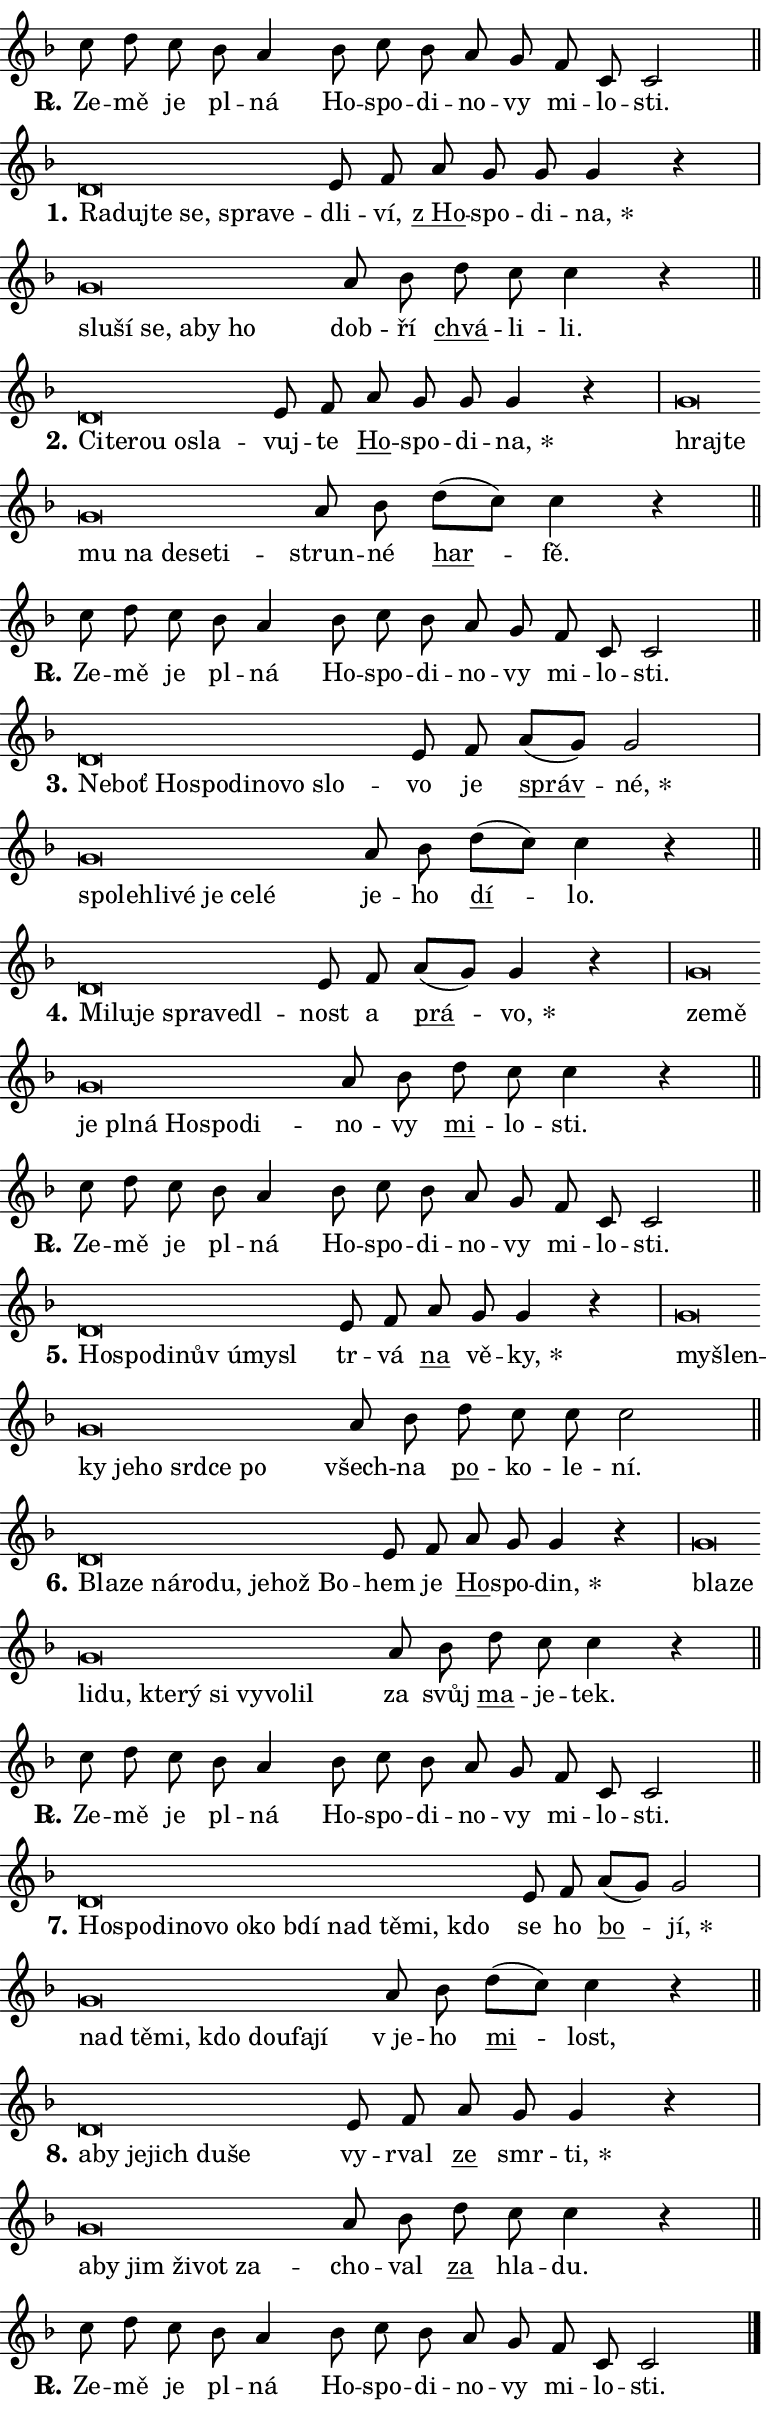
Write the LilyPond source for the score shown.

\version "2.24.0"
\header { tagline = "" }
\paper {
  indent = 0\cm
  top-margin = 0\cm
  right-margin = 0.13\cm % to fit lyric hyphens
  bottom-margin = 0\cm
  left-margin = 0\cm
  paper-width = 13\cm
  page-breaking = #ly:one-page-breaking
  system-system-spacing.basic-distance = #11
  score-system-spacing.basic-distance = #11
  ragged-last = ##f
}


%% Author: Thomas Morley
%% https://lists.gnu.org/archive/html/lilypond-user/2020-05/msg00002.html
#(define (line-position grob)
"Returns position of @var[grob} in current system:
   @code{'start}, if at first time-step
   @code{'end}, if at last time-step
   @code{'middle} otherwise
"
  (let* ((col (ly:item-get-column grob))
         (ln (ly:grob-object col 'left-neighbor))
         (rn (ly:grob-object col 'right-neighbor))
         (col-to-check-left (if (ly:grob? ln) ln col))
         (col-to-check-right (if (ly:grob? rn) rn col))
         (break-dir-left
           (and
             (ly:grob-property col-to-check-left 'non-musical #f)
             (ly:item-break-dir col-to-check-left)))
         (break-dir-right
           (and
             (ly:grob-property col-to-check-right 'non-musical #f)
             (ly:item-break-dir col-to-check-right))))
        (cond ((eqv? 1 break-dir-left) 'start)
              ((eqv? -1 break-dir-right) 'end)
              (else 'middle))))

#(define (tranparent-at-line-position vctor)
  (lambda (grob)
  "Relying on @code{line-position} select the relevant enry from @var{vctor}.
Used to determine transparency,"
    (case (line-position grob)
      ((end) (not (vector-ref vctor 0)))
      ((middle) (not (vector-ref vctor 1)))
      ((start) (not (vector-ref vctor 2))))))

noteHeadBreakVisibility =
#(define-music-function (break-visibility)(vector?)
"Makes @code{NoteHead}s transparent relying on @var{break-visibility}"
#{
  \override NoteHead.transparent =
    #(tranparent-at-line-position break-visibility)
#})

#(define delete-ledgers-for-transparent-note-heads
  (lambda (grob)
    "Reads whether a @code{NoteHead} is transparent.
If so this @code{NoteHead} is removed from @code{'note-heads} from
@var{grob}, which is supposed to be @code{LedgerLineSpanner}.
As a result ledgers are not printed for this @code{NoteHead}"
    (let* ((nhds-array (ly:grob-object grob 'note-heads))
           (nhds-list
             (if (ly:grob-array? nhds-array)
                 (ly:grob-array->list nhds-array)
                 '()))
           ;; Relies on the transparent-property being done before
           ;; Staff.LedgerLineSpanner.after-line-breaking is executed.
           ;; This is fragile ...
           (to-keep
             (remove
               (lambda (nhd)
                 (ly:grob-property nhd 'transparent #f))
               nhds-list)))
      ;; TODO find a better method to iterate over grob-arrays, similiar
      ;; to filter/remove etc for lists
      ;; For now rebuilt from scratch
      (set! (ly:grob-object grob 'note-heads)  '())
      (for-each
        (lambda (nhd)
          (ly:pointer-group-interface::add-grob grob 'note-heads nhd))
        to-keep))))

squashNotes = {
  \override NoteHead.X-extent = #'(-0.2 . 0.2)
  \override NoteHead.Y-extent = #'(-0.75 . 0)
  \override NoteHead.stencil =
    #(lambda (grob)
       (let ((pos (ly:grob-property grob 'staff-position)))
         (begin
           (if (< pos -7) (display "ERROR: Lower brevis then expected\n") (display ""))
           (if (<= pos -6) ly:text-interface::print ly:note-head::print))))
}
unSquashNotes = {
  \revert NoteHead.X-extent
  \revert NoteHead.Y-extent
  \revert NoteHead.stencil
}

hideNotes = \noteHeadBreakVisibility #begin-of-line-visible
unHideNotes = \noteHeadBreakVisibility #all-visible

% work-around for resetting accidentals
% https://lilypond.org/doc/v2.23/Documentation/notation/displaying-rhythms#unmetered-music
cadenzaMeasure = {
  \cadenzaOff
  \partial 1024 s1024
  \cadenzaOn
}

#(define-markup-command (accent layout props text) (markup?)
  "Underline accented syllable"
  (interpret-markup layout props
    #{\markup \override #'(offset . 4.3) \underline { #text }#}))

responsum = \markup \concat {
  "R" \hspace #-1.05 \path #0.1 #'((moveto 0 0.07) (lineto 0.9 0.8)) \hspace #0.05 "."
}

spaceSize = #0.6828661417322834 % exact space size for TeX Gyre Schola

\layout {
  \context {
    \Staff
    \remove "Time_signature_engraver"
    \override LedgerLineSpanner.after-line-breaking = #delete-ledgers-for-transparent-note-heads
  }
  \context {
    \Lyrics {
      \override LyricSpace.minimum-distance = \spaceSize
      \override LyricText.font-name = #"TeX Gyre Schola"
      \override LyricText.font-size = 1
      \override StanzaNumber.font-name = #"TeX Gyre Schola Bold"
      \override StanzaNumber.font-size = 1
    }
  }
  \context {
    \Score 
    \override NoteHead.text =
      #(lambda (grob) 
        (let ((pos (ly:grob-property grob 'staff-position)))
          #{\markup {
            \combine
              \halign #-0.55 \raise #(if (= pos -6) 0 0.5) \override #'(thickness . 2) \draw-line #'(3.2 . 0)
              \musicglyph "noteheads.sM1"
          }#}))
  }
}

% magnetic-lyrics.ily
%
%   written by
%     Jean Abou Samra <jean@abou-samra.fr>
%     Werner Lemberg <wl@gnu.org>
%
%   adapted by
%     Jiri Hon <jiri.hon@gmail.com>
%
% Version 2022-Apr-15

% https://www.mail-archive.com/lilypond-user@gnu.org/msg149350.html

#(define (Left_hyphen_pointer_engraver context)
   "Collect syllable-hyphen-syllable occurrences in lyrics and store
them in properties.  This engraver only looks to the left.  For
example, if the lyrics input is @code{foo -- bar}, it does the
following.

@itemize @bullet
@item
Set the @code{text} property of the @code{LyricHyphen} grob between
@q{foo} and @q{bar} to @code{foo}.

@item
Set the @code{left-hyphen} property of the @code{LyricText} grob with
text @q{foo} to the @code{LyricHyphen} grob between @q{foo} and
@q{bar}.
@end itemize

Use this auxiliary engraver in combination with the
@code{lyric-@/text::@/apply-@/magnetic-@/offset!} hook."
   (let ((hyphen #f)
         (text #f))
     (make-engraver
      (acknowledgers
       ((lyric-syllable-interface engraver grob source-engraver)
        (set! text grob)))
      (end-acknowledgers
       ((lyric-hyphen-interface engraver grob source-engraver)
        ;(when (not (grob::has-interface grob 'lyric-space-interface))
          (set! hyphen grob)));)
      ((stop-translation-timestep engraver)
       (when (and text hyphen)
         (ly:grob-set-object! text 'left-hyphen hyphen))
       (set! text #f)
       (set! hyphen #f)))))

#(define (lyric-text::apply-magnetic-offset! grob)
   "If the space between two syllables is less than the value in
property @code{LyricText@/.details@/.squash-threshold}, move the right
syllable to the left so that it gets concatenated with the left
syllable.

Use this function as a hook for
@code{LyricText@/.after-@/line-@/breaking} if the
@code{Left_@/hyphen_@/pointer_@/engraver} is active."
   (let ((hyphen (ly:grob-object grob 'left-hyphen #f)))
     (when hyphen
       (let ((left-text (ly:spanner-bound hyphen LEFT)))
         (when (grob::has-interface left-text 'lyric-syllable-interface)
           (let* ((common (ly:grob-common-refpoint grob left-text X))
                  (this-x-ext (ly:grob-extent grob common X))
                  (left-x-ext
                   (begin
                     ;; Trigger magnetism for left-text.
                     (ly:grob-property left-text 'after-line-breaking)
                     (ly:grob-extent left-text common X)))
                  ;; `delta` is the gap width between two syllables.
                  (delta (- (interval-start this-x-ext)
                            (interval-end left-x-ext)))
                  (details (ly:grob-property grob 'details))
                  (threshold (assoc-get 'squash-threshold details 0.2)))
             (when (< delta threshold)
               (let* (;; We have to manipulate the input text so that
                      ;; ligatures crossing syllable boundaries are not
                      ;; disabled.  For languages based on the Latin
                      ;; script this is essentially a beautification.
                      ;; However, for non-Western scripts it can be a
                      ;; necessity.
                      (lt (ly:grob-property left-text 'text))
                      (rt (ly:grob-property grob 'text))
                      (is-space (grob::has-interface hyphen 'lyric-space-interface))
                      (space (if is-space " " ""))
                      (extra-delta (if is-space spaceSize 0))
                      ;; Append new syllable.
                      (ltrt-space (if (and (string? lt) (string? rt))
                                (string-append lt space rt)
                                (make-concat-markup (list lt space rt))))
                      ;; Right-align `ltrt` to the right side.
                      (ltrt-space-markup (grob-interpret-markup
                               grob
                               (make-translate-markup
                                (cons (interval-length this-x-ext) 0)
                                (make-right-align-markup ltrt-space)))))
                 (begin
                   ;; Don't print `left-text`.
                   (ly:grob-set-property! left-text 'stencil #f)
                   ;; Set text and stencil (which holds all collected
                   ;; syllables so far) and shift it to the left.
                   (ly:grob-set-property! grob 'text ltrt-space)
                   (ly:grob-set-property! grob 'stencil ltrt-space-markup)
                   (ly:grob-translate-axis! grob (- (- delta extra-delta)) X))))))))))


#(define (lyric-hyphen::displace-bounds-first grob)
   ;; Make very sure this callback isn't triggered too early.
   (let ((left (ly:spanner-bound grob LEFT))
         (right (ly:spanner-bound grob RIGHT)))
     (ly:grob-property left 'after-line-breaking)
     (ly:grob-property right 'after-line-breaking)
     (ly:lyric-hyphen::print grob)))

squashThreshold = #0.4

\layout {
  \context {
    \Lyrics
    \consists #Left_hyphen_pointer_engraver
    \override LyricText.after-line-breaking =
      #lyric-text::apply-magnetic-offset!
    \override LyricHyphen.stencil = #lyric-hyphen::displace-bounds-first
    \override LyricText.details.squash-threshold = \squashThreshold
    \override LyricHyphen.minimum-distance = 0
    \override LyricHyphen.minimum-length = \squashThreshold
  }
}

squashText = \override LyricText.details.squash-threshold = 9999
unSquashText = \override LyricText.details.squash-threshold = \squashThreshold

leftText = \override LyricText.self-alignment-X = #LEFT
unLeftText = \revert LyricText.self-alignment-X

starOffset = #(lambda (grob) 
                (let ((x_offset (ly:self-alignment-interface::aligned-on-x-parent grob)))
                  (if (= x_offset 0) 0 (+ x_offset 1.2))))

star = #(define-music-function (syllable)(string?)
"Append star separator at the end of a syllable"
#{
  \once \override LyricText.X-offset = #starOffset
  \lyricmode { \markup {
    #syllable
    \override #'((font-name . "TeX Gyre Schola Bold")) \hspace #0.2 \lower #0.65 \larger "*"
  } }
#})

starAccent = #(define-music-function (syllable)(string?)
"Append star separator at the end of a syllable and make accent"
#{
  \once \override LyricText.X-offset = #starOffset
  \lyricmode { \markup {
    \accent #syllable
    \override #'((font-name . "TeX Gyre Schola Bold")) \hspace #0.2 \lower #0.65 \larger "*"
  } }
#})

breath = #(define-music-function (syllable)(string?)
"Append breathing indicator at the end of a syllable"
#{
  \lyricmode { \markup { #syllable "+" } }
#})

optionalBreath = #(define-music-function (syllable)(string?)
"Append optional breathing indicator at the end of a syllable"
#{
  \lyricmode { \markup { #syllable "(+)" } }
#})


\score {
    <<
        \new Voice = "melody" { \cadenzaOn \key f \major \relative { c''8 d c bes a4 \bar "" bes8 c bes \bar "" a g \bar "" f c c2 \cadenzaMeasure \bar "||" \break } }
        \new Lyrics \lyricsto "melody" { \lyricmode { \set stanza = \responsum
Ze -- mě je pl -- ná Ho -- spo -- di -- no -- vy mi -- lo -- sti. } }
    >>
    \layout {}
}

\score {
    <<
        \new Voice = "melody" { \cadenzaOn \key f \major \relative { \squashNotes d'\breve*1/16 \hideNotes \breve*1/16 \bar "" \breve*1/16 \bar "" \breve*1/16 \bar "" \breve*1/16 \breve*1/16 \bar "" \unHideNotes \unSquashNotes e8 f \bar "" a g g g4 r \cadenzaMeasure \bar "|" \squashNotes g\breve*1/16 \hideNotes \breve*1/16 \bar "" \breve*1/16 \bar "" \breve*1/16 \bar "" \breve*1/16 \breve*1/16 \bar "" \unHideNotes \unSquashNotes a8 bes \bar "" d c c4 r \cadenzaMeasure \bar "||" \break } }
        \new Lyrics \lyricsto "melody" { \lyricmode { \set stanza = "1."
\leftText Ra -- \squashText duj -- te se, spra -- ve -- \unLeftText \unSquashText dli -- ví, \markup \accent "z Ho" -- spo -- di -- \star na, \leftText slu -- \squashText ší se, a -- by ho \unLeftText \unSquashText dob -- ří \markup \accent chvá -- li -- li. } }
    >>
    \layout {}
}

\score {
    <<
        \new Voice = "melody" { \cadenzaOn \key f \major \relative { \squashNotes d'\breve*1/16 \hideNotes \breve*1/16 \bar "" \breve*1/16 \bar "" \breve*1/16 \breve*1/16 \bar "" \unHideNotes \unSquashNotes e8 f \bar "" a g g g4 r \cadenzaMeasure \bar "|" \squashNotes g\breve*1/16 \hideNotes \breve*1/16 \bar "" \breve*1/16 \bar "" \breve*1/16 \bar "" \breve*1/16 \bar "" \breve*1/16 \breve*1/16 \bar "" \unHideNotes \unSquashNotes a8 bes \bar "" d[( c)] c4 r \cadenzaMeasure \bar "||" \break } }
        \new Lyrics \lyricsto "melody" { \lyricmode { \set stanza = "2."
\leftText Ci -- \squashText te -- rou o -- sla -- \unLeftText \unSquashText vuj -- te \markup \accent Ho -- spo -- di -- \star na, \leftText hraj -- \squashText te mu na de -- se -- ti -- \unLeftText \unSquashText strun -- né \markup \accent har -- fě. } }
    >>
    \layout {}
}

\score {
    <<
        \new Voice = "melody" { \cadenzaOn \key f \major \relative { c''8 d c bes a4 \bar "" bes8 c bes \bar "" a g \bar "" f c c2 \cadenzaMeasure \bar "||" \break } }
        \new Lyrics \lyricsto "melody" { \lyricmode { \set stanza = \responsum
Ze -- mě je pl -- ná Ho -- spo -- di -- no -- vy mi -- lo -- sti. } }
    >>
    \layout {}
}

\score {
    <<
        \new Voice = "melody" { \cadenzaOn \key f \major \relative { \squashNotes d'\breve*1/16 \hideNotes \breve*1/16 \bar "" \breve*1/16 \bar "" \breve*1/16 \bar "" \breve*1/16 \bar "" \breve*1/16 \bar "" \breve*1/16 \breve*1/16 \bar "" \unHideNotes \unSquashNotes e8 f \bar "" a[( g)] g2 \cadenzaMeasure \bar "|" \squashNotes g\breve*1/16 \hideNotes \breve*1/16 \bar "" \breve*1/16 \bar "" \breve*1/16 \bar "" \breve*1/16 \bar "" \breve*1/16 \breve*1/16 \bar "" \unHideNotes \unSquashNotes a8 bes \bar "" d[( c)] c4 r \cadenzaMeasure \bar "||" \break } }
        \new Lyrics \lyricsto "melody" { \lyricmode { \set stanza = "3."
\leftText Ne -- \squashText boť Ho -- spo -- di -- no -- vo slo -- \unLeftText \unSquashText vo je \markup \accent správ -- \star né, \leftText spo -- \squashText leh -- li -- vé je ce -- lé \unLeftText \unSquashText je -- ho \markup \accent dí -- lo. } }
    >>
    \layout {}
}

\score {
    <<
        \new Voice = "melody" { \cadenzaOn \key f \major \relative { \squashNotes d'\breve*1/16 \hideNotes \breve*1/16 \bar "" \breve*1/16 \bar "" \breve*1/16 \bar "" \breve*1/16 \breve*1/16 \bar "" \unHideNotes \unSquashNotes e8 f \bar "" a[( g)] g4 r \cadenzaMeasure \bar "|" \squashNotes g\breve*1/16 \hideNotes \breve*1/16 \bar "" \breve*1/16 \bar "" \breve*1/16 \bar "" \breve*1/16 \bar "" \breve*1/16 \bar "" \breve*1/16 \breve*1/16 \bar "" \unHideNotes \unSquashNotes a8 bes \bar "" d c c4 r \cadenzaMeasure \bar "||" \break } }
        \new Lyrics \lyricsto "melody" { \lyricmode { \set stanza = "4."
\leftText Mi -- \squashText lu -- je spra -- ve -- dl -- \unLeftText \unSquashText nost a \markup \accent prá -- \star vo, \leftText ze -- \squashText mě je pl -- ná Ho -- spo -- di -- \unLeftText \unSquashText no -- vy \markup \accent mi -- lo -- sti. } }
    >>
    \layout {}
}

\score {
    <<
        \new Voice = "melody" { \cadenzaOn \key f \major \relative { c''8 d c bes a4 \bar "" bes8 c bes \bar "" a g \bar "" f c c2 \cadenzaMeasure \bar "||" \break } }
        \new Lyrics \lyricsto "melody" { \lyricmode { \set stanza = \responsum
Ze -- mě je pl -- ná Ho -- spo -- di -- no -- vy mi -- lo -- sti. } }
    >>
    \layout {}
}

\score {
    <<
        \new Voice = "melody" { \cadenzaOn \key f \major \relative { \squashNotes d'\breve*1/16 \hideNotes \breve*1/16 \bar "" \breve*1/16 \bar "" \breve*1/16 \bar "" \breve*1/16 \bar "" \breve*1/16 \breve*1/16 \bar "" \unHideNotes \unSquashNotes e8 f \bar "" a g g4 r \cadenzaMeasure \bar "|" \squashNotes g\breve*1/16 \hideNotes \breve*1/16 \bar "" \breve*1/16 \bar "" \breve*1/16 \bar "" \breve*1/16 \bar "" \breve*1/16 \bar "" \breve*1/16 \breve*1/16 \bar "" \unHideNotes \unSquashNotes a8 bes \bar "" d c c c2 \cadenzaMeasure \bar "||" \break } }
        \new Lyrics \lyricsto "melody" { \lyricmode { \set stanza = "5."
\leftText Ho -- \squashText spo -- di -- nův ú -- my -- sl \unLeftText \unSquashText tr -- vá \markup \accent na vě -- \star ky, \leftText my -- \squashText šlen -- ky je -- ho srd -- ce po \unLeftText \unSquashText všech -- na \markup \accent po -- ko -- le -- ní. } }
    >>
    \layout {}
}

\score {
    <<
        \new Voice = "melody" { \cadenzaOn \key f \major \relative { \squashNotes d'\breve*1/16 \hideNotes \breve*1/16 \bar "" \breve*1/16 \bar "" \breve*1/16 \bar "" \breve*1/16 \bar "" \breve*1/16 \bar "" \breve*1/16 \breve*1/16 \bar "" \unHideNotes \unSquashNotes e8 f \bar "" a g g4 r \cadenzaMeasure \bar "|" \squashNotes g\breve*1/16 \hideNotes \breve*1/16 \bar "" \breve*1/16 \bar "" \breve*1/16 \bar "" \breve*1/16 \bar "" \breve*1/16 \bar "" \breve*1/16 \bar "" \breve*1/16 \bar "" \breve*1/16 \breve*1/16 \bar "" \unHideNotes \unSquashNotes a8 bes \bar "" d c c4 r \cadenzaMeasure \bar "||" \break } }
        \new Lyrics \lyricsto "melody" { \lyricmode { \set stanza = "6."
\leftText Bla -- \squashText ze ná -- ro -- du, je -- hož Bo -- \unLeftText \unSquashText hem je \markup \accent Ho -- spo -- \star din, \leftText bla -- \squashText ze li -- du, kte -- rý si vy -- vo -- lil \unLeftText \unSquashText za svůj \markup \accent ma -- je -- tek. } }
    >>
    \layout {}
}

\score {
    <<
        \new Voice = "melody" { \cadenzaOn \key f \major \relative { c''8 d c bes a4 \bar "" bes8 c bes \bar "" a g \bar "" f c c2 \cadenzaMeasure \bar "||" \break } }
        \new Lyrics \lyricsto "melody" { \lyricmode { \set stanza = \responsum
Ze -- mě je pl -- ná Ho -- spo -- di -- no -- vy mi -- lo -- sti. } }
    >>
    \layout {}
}

\score {
    <<
        \new Voice = "melody" { \cadenzaOn \key f \major \relative { \squashNotes d'\breve*1/16 \hideNotes \breve*1/16 \bar "" \breve*1/16 \bar "" \breve*1/16 \bar "" \breve*1/16 \bar "" \breve*1/16 \bar "" \breve*1/16 \bar "" \breve*1/16 \bar "" \breve*1/16 \bar "" \breve*1/16 \bar "" \breve*1/16 \breve*1/16 \bar "" \unHideNotes \unSquashNotes e8 f \bar "" a[( g)] g2 \cadenzaMeasure \bar "|" \squashNotes g\breve*1/16 \hideNotes \breve*1/16 \bar "" \breve*1/16 \bar "" \breve*1/16 \bar "" \breve*1/16 \bar "" \breve*1/16 \breve*1/16 \bar "" \unHideNotes \unSquashNotes a8 bes \bar "" d[( c)] c4 r \cadenzaMeasure \bar "||" \break } }
        \new Lyrics \lyricsto "melody" { \lyricmode { \set stanza = "7."
\leftText Ho -- \squashText spo -- di -- no -- vo o -- ko bdí nad tě -- mi, kdo \unLeftText \unSquashText se ho \markup \accent bo -- \star jí, \leftText nad \squashText tě -- mi, kdo dou -- fa -- jí \unLeftText \unSquashText "v je" -- ho \markup \accent mi -- lost, } }
    >>
    \layout {}
}

\score {
    <<
        \new Voice = "melody" { \cadenzaOn \key f \major \relative { \squashNotes d'\breve*1/16 \hideNotes \breve*1/16 \bar "" \breve*1/16 \bar "" \breve*1/16 \bar "" \breve*1/16 \breve*1/16 \bar "" \unHideNotes \unSquashNotes e8 f \bar "" a g g4 r \cadenzaMeasure \bar "|" \squashNotes g\breve*1/16 \hideNotes \breve*1/16 \bar "" \breve*1/16 \bar "" \breve*1/16 \bar "" \breve*1/16 \breve*1/16 \bar "" \unHideNotes \unSquashNotes a8 bes \bar "" d c c4 r \cadenzaMeasure \bar "||" \break } }
        \new Lyrics \lyricsto "melody" { \lyricmode { \set stanza = "8."
\leftText a -- \squashText by je -- jich du -- še \unLeftText \unSquashText vy -- rval \markup \accent ze smr -- \star ti, \leftText a -- \squashText by jim ži -- vot za -- \unLeftText \unSquashText cho -- val \markup \accent za hla -- du. } }
    >>
    \layout {}
}

\score {
    <<
        \new Voice = "melody" { \cadenzaOn \key f \major \relative { c''8 d c bes a4 \bar "" bes8 c bes \bar "" a g \bar "" f c c2 \cadenzaMeasure \bar "||" \break } \bar "|." }
        \new Lyrics \lyricsto "melody" { \lyricmode { \set stanza = \responsum
Ze -- mě je pl -- ná Ho -- spo -- di -- no -- vy mi -- lo -- sti. } }
    >>
    \layout {}
}
